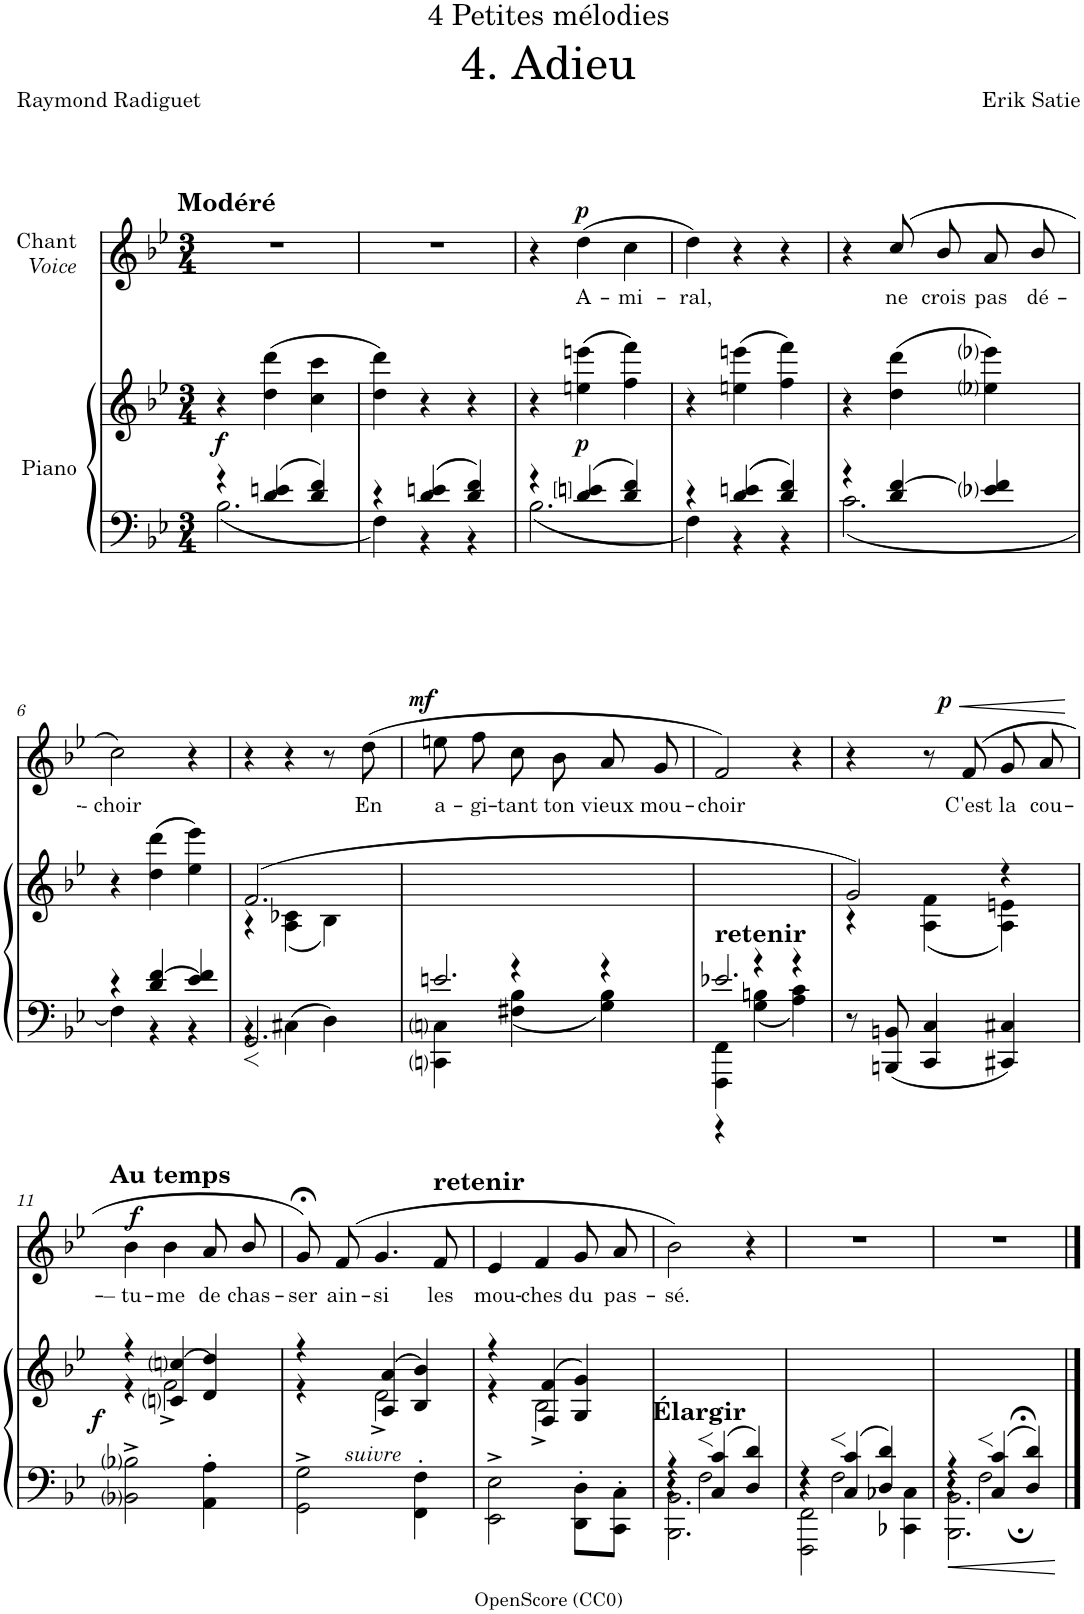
**kern	**kern	**dynam	**kern	**text	**dynam
*part2	*part2	*part2	*part1	*part1	*part1
*staff3	*staff2	*staff2/3	*staff1	*staff1	*staff1
*I"Piano	*	*	*I"Chant Voice	*	*
*I'Pno	*	*	*	*	*
*clefF4	*clefG2	*	*clefG2	*	*
*k[b-e-]	*k[b-e-]	*	*k[b-e-]	*	*
*M3/4	*M3/4	*	*M3/4	*	*
=1	=1	=1	=1	=1	=1
*^	*	*	*	*	*
!	!	!	!	!LO:TX:a:B:t=Modéré	!	!
!	!	!	!LO:DY:b	!	!	!
4r	2.B-\	4r	f	2.r	.	.
4d/ 4en/	.	(4dd\ 4ddd\	.	.	.	.
4d/ 4f/	.	4cc\ 4ccc\	.	.	.	.
=2	=2	=2	=2	=2	=2	=2
4r	4F\	4dd\ 4ddd\)	.	2.r	.	.
4d/ 4en/	4r	4r	.	.	.	.
4d/ 4f/	4r	4r	.	.	.	.
=3	=3	=3	=3	=3	=3	=3
4r	2.B-\	4r	.	4r	.	.
!	!	!	!LO:DY:b	!	!LO:LY:b	!LO:DY:a
4d/ 4enj/	.	(4een\ 4eeen\	p	(4dd\	A-	p
!	!	!	!	!	!LO:LY:b	!
4d/ 4f/	.	4ff\ 4fff\)	.	4cc\	-mi-	.
=4	=4	=4	=4	=4	=4	=4
!	!	!	!	!	!LO:LY:b	!
4r	4F\	4r	.	4dd\)	-ral,	.
4d/ 4en/	4r	(4een\ 4eeen\	.	4r	.	.
4d/ 4f/	4r	4ff\ 4fff\)	.	4r	.	.
=5	=5	=5	=5	=5	=5	=5
4r	2.c\	4r	.	4r	.	.
!	!	!	!	!	!LO:LY:b	!
4d/ [4f/	.	(4dd\ 4ddd\	.	(>8cc/L	ne	.
!	!	!	!	!	!LO:LY:b	!
.	.	.	.	8b-/J	crois	.
!	!	!	!	!	!LO:LY:b	!
4e-i/ 4f/]	.	4ee-i\ 4eee-i\)	.	8a/L	pas	.
!	!	!	!	!	!LO:LY:b	!
.	.	.	.	8b-/J	dé-	.
!!LO:LB:g=z
=6	=6	=6	=6	=6	=6	=6
!	!	!	!	!	!LO:LY:b	!
4r	4F\	4r	.	2cc\)	-- choir	.
4d/ [4f/	4r	(4dd\ 4ddd\	.	.	.	.
4e-/ 4f/]	4r	4ee-\ 4eee-\)	.	4r	.	.
=7	=7	=7	=7	=7	=7	=7
*	*	*^	*	*	*	*
2.GG</	4r	(2.f/	4r	.	4r	.	.
.	4C#X\	.	(4A\ 4c-X\	.	4r	.	.
.	4D\	.	4B-\)	.	8r	.	.
!	!	!	!	!	!	!LO:LY:b	!
.	.	.	.	.	(8dd\	En	.
*	*	*v	*v	*	*	*	*
=8	=8	=8	=8	=8	=8	=8
*	*^	*	*	*	*	*
!	!	!	!	!	!	!LO:LY:b	!LO:DY:a
2.en/	4CCni\ 4Cni\	4ryy	2.ryy	.	8een\L	a-	mf
!	!	!	!	!	!	!LO:LY:b	!
.	.	.	.	.	8ff\J	-gi-	.
!	!	!	!	!	!	!LO:LY:b	!
.	4r	4F#X\ 4B-\	.	.	8cc\L	-tant	.
!	!	!	!	!	!	!LO:LY:b	!
.	.	.	.	.	8b-\J	ton	.
!	!	!	!	!	!	!LO:LY:b	!
.	4r	4G\ 4B-\	.	.	8a/L	vieux	.
!	!	!	!	!	!	!LO:LY:b	!
.	.	.	.	.	8g/J	mou-	.
=9	=9	=9	=9	=9	=9	=9	=9
!	!	!	!LO:TX:b:B:t=retenir	!	!	!	!
!	!	!	!	!	!	!LO:LY:b	!
2.e-X/	4FFF\ 4FF\	4r	2.ryy	.	2f/)	-choir	.
.	4r	4G\ 4Bn\	.	.	.	.	.
.	4r	4A\ 4c\	.	.	4r	.	.
*v	*v	*v	*	*	*	*	*
=10	=10	=10	=10	=10	=10
*	*^	*	*	*	*
8r	2g/)	4r	.	4r	.	.
8BBBn/ 8BBn/	.	.	.	.	.	.
4CC/ 4C/	.	(4A\ 4f\	.	8r	.	.
!	!	!	!	!	!LO:LY:b	!LO:HP:b
!	!	!	!	!	!	!LO:DY:n=1:b
.	.	.	.	(8f/	C'est	< p
!	!	!	!	!	!LO:LY:b	!
4CC#X/ 4C#X/	4r	4A\ 4en\)	.	8g/L	la	.
!	!	!	!	!	!LO:LY:b	!
.	.	.	.	8a/J	cou-	.
*	*v	*v	*	*	*	*
.	.	.	.	.	[
!!LO:LB:g=z
=11	=11	=11	=11	=11	=11
*	*^	*	*	*	*
!	!	!	!	!LO:TX:a:B:t=Au temps	!	!
!	!	!	!LO:DY:b	!	!LO:LY:b	!LO:DY:b
2BB-i\^ 2B-i\^	4r	4r	f	4b-\	-– tu-	f
!	!	!	!	!	!LO:LY:b	!
.	(>4cni/ 4ccni/	2f^\	.	4b-\	-me	.
!	!	!	!	!	!LO:LY:b	!
4AA\' 4A\'	4d/ 4dd/)	.	.	8a/L	de	.
!	!	!	!	!	!LO:LY:b	!
.	.	.	.	8b-/J	chas-	.
=12	=12	=12	=12	=12	=12	=12
!	!	!	!	!	!LO:LY:b	!
2GG\^ 2G\^	4r	4r	.	8g;</L)	-ser	.
!	!	!	!	!	!LO:LY:b	!
.	.	.	.	(8f/J	ain-	.
!	!LO:TX:b:i:t=suivre	!	!	!	!	!
!	!	!	!	!	!LO:LY:b	!
.	(>4A/ 4a/	2d^\	.	4.g/	-si	.
4FF\' 4F\'	4B-/ 4b-/)	.	.	.	.	.
!	!	!	!	!LO:TX:a:B:t=retenir	!	!
!	!	!	!	!	!LO:LY:b	!
.	.	.	.	8f/	les	.
=13	=13	=13	=13	=13	=13	=13
!	!	!	!	!	!LO:LY:b	!
2EE-\^ 2E-\^	4r	4r	.	4e-/	mou-	.
!	!	!	!	!	!LO:LY:b	!
.	(>4F/ 4f/	2B-^\	.	4f/	-ches	.
!	!	!	!	!	!LO:LY:b	!
8DD\' 8D\'L	4G/ 4g/)	.	.	8g/L	du	.
!	!	!	!	!	!LO:LY:b	!
8CC\' 8C\'J	.	.	.	8a/J	pas-	.
*	*v	*v	*	*	*	*
=14	=14	=14	=14	=14	=14
*^	*	*	*	*	*
*	*^	*	*	*	*	*
!	!	!	!LO:TX:b:B:t=Élargir	!	!	!	!
!	!	!	!	!	!	!LO:LY:b	!
4ryy	4r	2.BBB-\ 2.BB-\	4r	.	2b-\)	-sé.	.
4C/ 4c/	2F>\	.	2ryy	.	.	.	.
4D/ 4d/	.	.	.	.	4r	.	.
=15	=15	=15	=15	=15	=15	=15	=15
4ryy	4r	2FFF\ 2FF\	4r	.	2.r	.	.
4C/ 4c/	2F>\	.	2ryy	.	.	.	.
4D/ 4d/	.	4CC-X\ 4C-X\	.	.	.	.	.
=16	=16	=16	=16	=16	=16	=16	=16
4ryy	4r	2.BBB-\; 2.BB-\;	4r;<	.	2.r	.	.
4C/ 4c/	2F>\	.	2ryy	.	.	.	.
4D/ 4d/	.	.	.	.	.	.	.
*v	*v	*v	*	*	*	*	*
==	==	==	==	==	==
*-	*-	*-	*-	*-	*-
